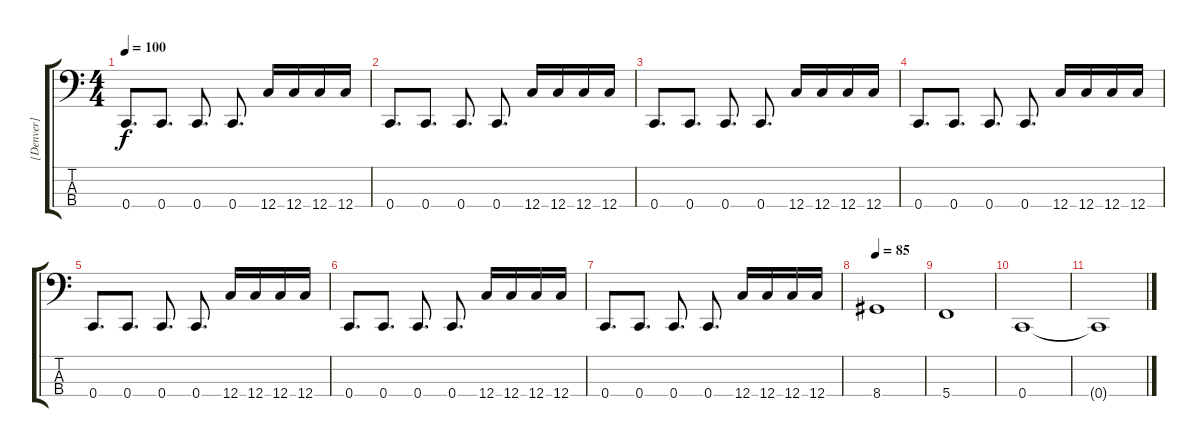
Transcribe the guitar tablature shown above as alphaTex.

\track ("[Denver]" "[Denver]") {instrument electricbasspick}
\staff {score tabs}
\tuning (F2 C2 G1 C1) {hide}
\ts (4 4)
\tempo 100
\clef f4
\ks c
0.4.8{d dy f} 0.4.8{d} 0.4.8{d} 0.4.8{d} 12.4.16 12.4.16 12.4.16 12.4.16 |
0.4.8{d} 0.4.8{d} 0.4.8{d} 0.4.8{d} 12.4.16 12.4.16 12.4.16 12.4.16 |
0.4.8{d} 0.4.8{d} 0.4.8{d} 0.4.8{d} 12.4.16 12.4.16 12.4.16 12.4.16 |
0.4.8{d} 0.4.8{d} 0.4.8{d} 0.4.8{d} 12.4.16 12.4.16 12.4.16 12.4.16 |
0.4.8{d} 0.4.8{d} 0.4.8{d} 0.4.8{d} 12.4.16 12.4.16 12.4.16 12.4.16 |
0.4.8{d} 0.4.8{d} 0.4.8{d} 0.4.8{d} 12.4.16 12.4.16 12.4.16 12.4.16 |
0.4.8{d} 0.4.8{d} 0.4.8{d} 0.4.8{d} 12.4.16 12.4.16 12.4.16 12.4.16 |
\tempo 85
8.4.1 |
5.4.1 |
0.4.1 |
0.4{t}.1
